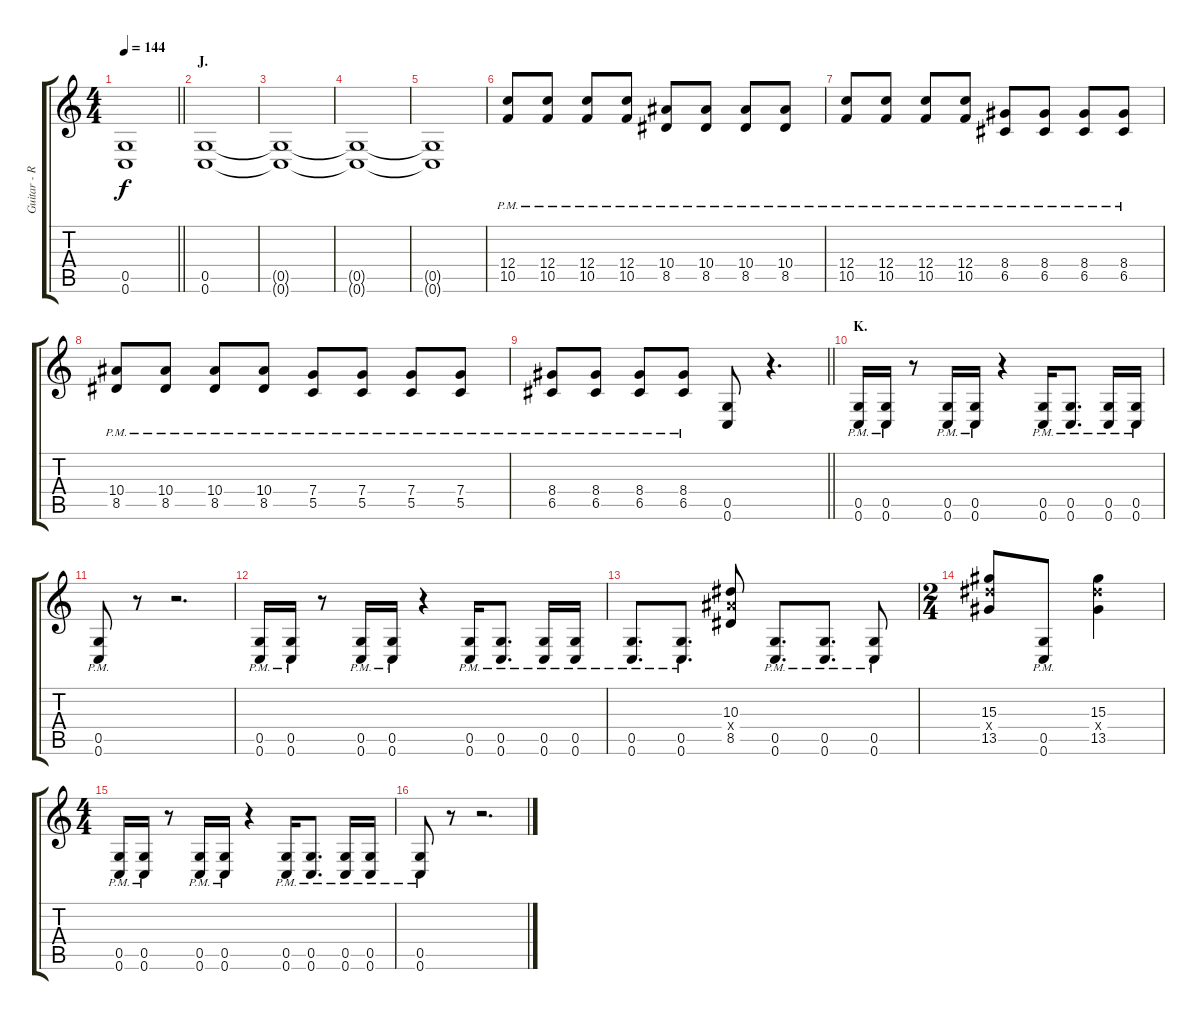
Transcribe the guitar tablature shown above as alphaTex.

\track ("Guitar - Right" "Guitar - R") {instrument distortionguitar}
\staff {score tabs}
\tuning (D4 A3 F3 C3 G2 C2) {hide}
\ts (4 4)
\tempo 144
\clef g2
\barLineRight lightlight
\ks c
(0.5{t} 0.6{t}).1{dy f} |
\section ("" "J.")
(0.5 0.6).1 |
(0.5{t} 0.6{t}).1 |
(0.5{t} 0.6{t}).1 |
(0.5{t} 0.6{t}).1 |
(12.4{pm} 10.5{pm}).8 (12.4{pm} 10.5{pm}).8 (12.4{pm} 10.5{pm}).8 (12.4{pm} 10.5{pm}).8 (10.4{pm} 8.5{pm}).8 (10.4{pm} 8.5{pm}).8 (10.4{pm} 8.5{pm}).8 (10.4{pm} 8.5{pm}).8 |
(12.4{pm} 10.5{pm}).8 (12.4{pm} 10.5{pm}).8 (12.4{pm} 10.5{pm}).8 (12.4{pm} 10.5{pm}).8 (8.4{pm} 6.5{pm}).8 (8.4{pm} 6.5{pm}).8 (8.4{pm} 6.5{pm}).8 (8.4{pm} 6.5{pm}).8 |
(10.4{pm} 8.5{pm}).8 (10.4{pm} 8.5{pm}).8 (10.4{pm} 8.5{pm}).8 (10.4{pm} 8.5{pm}).8 (7.4{pm} 5.5{pm}).8 (7.4{pm} 5.5{pm}).8 (7.4{pm} 5.5{pm}).8 (7.4{pm} 5.5{pm}).8 |
\barLineRight lightlight
(8.4{pm} 6.5{pm}).8 (8.4{pm} 6.5{pm}).8 (8.4{pm} 6.5{pm}).8 (8.4{pm} 6.5{pm}).8 (0.5 0.6).8 r.4{d} |
\section ("" "K.")
(0.5{pm} 0.6{pm}).16 (0.5{pm} 0.6{pm}).16 r.8 (0.5{pm} 0.6{pm}).16 (0.5{pm} 0.6{pm}).16 r.4 (0.5{pm} 0.6{pm}).16 (0.5{pm} 0.6{pm}).8{d} (0.5{pm} 0.6{pm}).16 (0.5{pm} 0.6{pm}).16 |
(0.5{pm} 0.6{pm}).8 r.8 r.2{d} |
(0.5{pm} 0.6{pm}).16 (0.5{pm} 0.6{pm}).16 r.8 (0.5{pm} 0.6{pm}).16 (0.5{pm} 0.6{pm}).16 r.4 (0.5{pm} 0.6{pm}).16 (0.5{pm} 0.6{pm}).8{d} (0.5{pm} 0.6{pm}).16 (0.5{pm} 0.6{pm}).16 |
(0.5{pm} 0.6{pm}).8{d} (0.5{pm} 0.6{pm}).8{d} (10.3 10.4{x} 8.5).8 (0.5{pm} 0.6{pm}).8{d} (0.5{pm} 0.6{pm}).8{d} (0.5{pm} 0.6{pm}).8 |
\ts (2 4)
(15.3 15.4{x} 13.5).8 (0.5{pm} 0.6{pm}).8 (15.3 15.4{x} 13.5).4 |
\ts (4 4)
(0.5{pm} 0.6{pm}).16 (0.5{pm} 0.6{pm}).16 r.8 (0.5{pm} 0.6{pm}).16 (0.5{pm} 0.6{pm}).16 r.4 (0.5{pm} 0.6{pm}).16 (0.5{pm} 0.6{pm}).8{d} (0.5{pm} 0.6{pm}).16 (0.5{pm} 0.6{pm}).16 |
(0.5{pm} 0.6{pm}).8 r.8 r.2{d}
